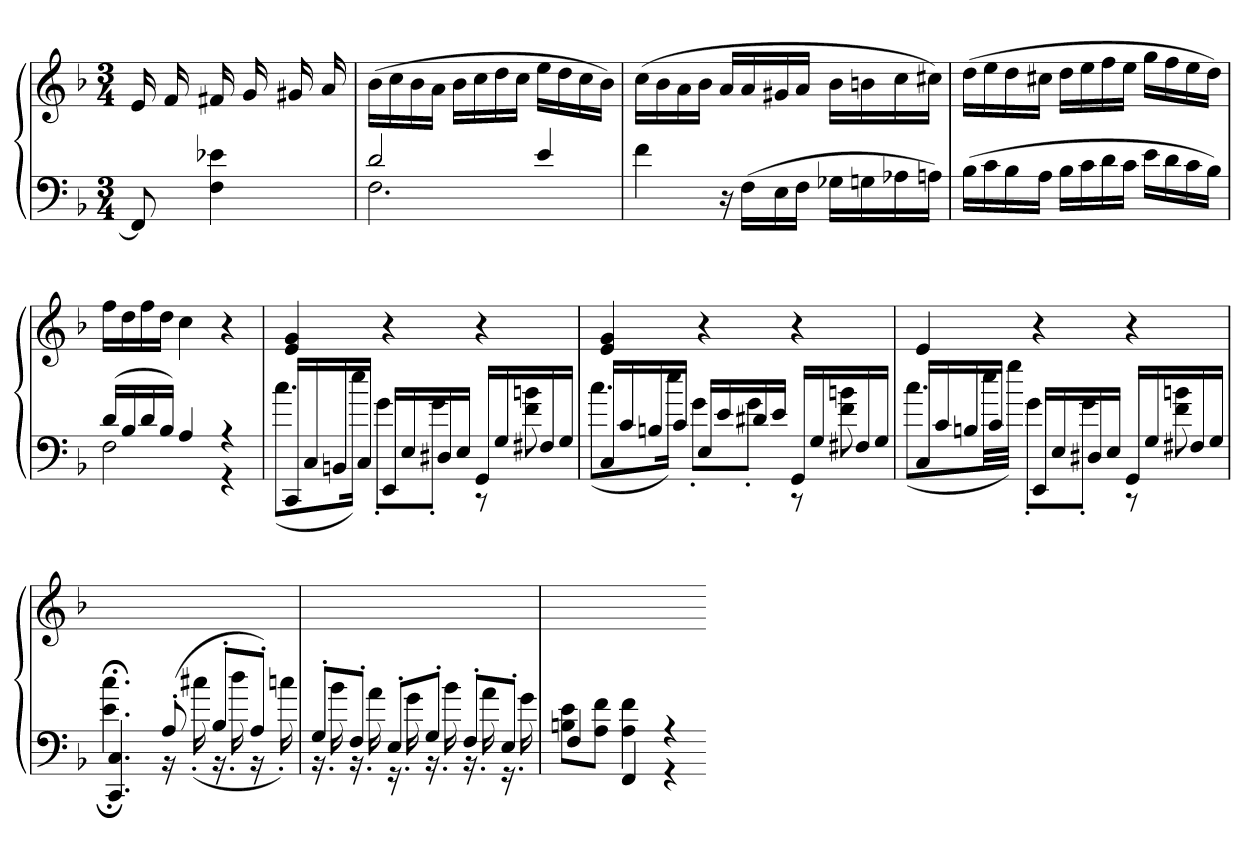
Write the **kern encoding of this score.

**kern	**kern
*part1	*part1
*staff2	*staff1
*clefF4	*clefG2
*k[b-]	*k[b-]
*M3/4	*M3/4
=	=
8FF]	16e
.	16f
4F 4e-X	16f#X
.	16g
.	16g#X
.	16a
=	=
*^	*
2d	2.F	(16b-LL
.	.	16cc
.	.	16b-
.	.	16aJJ
.	.	16b-LL
.	.	16cc
.	.	16dd
.	.	16ccJJ
4e	.	16eeLL
.	.	16dd
.	.	16cc
.	.	16b-JJ)
*v	*v	*
=	=
4f	(16ccLL
.	16b-
.	16a
.	16b-JJ
16r	16aLL
(16FLL	16a
16E	16g#X
16FJJ	16aJJ
16G-XLL	16b-LL
16Gn	16bn
16A-X	16cc
16AnJJ)	16cc#XJJ)
=	=
(16B-LL	(16ddLL
16c	16ee
16B-	16dd
16AJJ	16cc#XJJ
16B-LL	16ddLL
16c	16ee
16d	16ff
16cJJ	16eeJJ
16eLL	16ggLL
16d	16ff
16c	16ee
16B-JJ)	16ddJJ)
=	=
*^	*
(16dLL	2F	16ffLL
16B-	.	16dd
16d	.	16ff
16B-JJ)	.	16ddJJ
4A	.	4cc
4r	4r	4r
=	=	=
16CCLL	(8.ccL	4e 4g
16C	.	.
16BBn	.	.
16CJJ	16eeJk)	.
16EELL	8g'L	4r
16E	.	.
16D#X	8g'J	.
16EJJ	.	.
16GGLL	8r	4r
16G	.	.
16F#X	8f 8bn	.
16GJJ	.	.
=	=	=
16CLL	(8.ccL	4e 4g
16c	.	.
16Bn	.	.
16cJJ	16eeJk)	.
16ELL	8g'L	4r
16e	.	.
16d#X	8g'J	.
16eJJ	.	.
16GGLL	8r	4r
16G	.	.
16F#X	8f 8bn	.
16GJJ	.	.
=	=	=
16CLL	(8.ccL	4e
16c	.	.
16Bn	.	.
16cJJ	32eeLL	.
.	32ggJJJ)	.
16EELL	8g'L	4r
16E	.	.
16D#X	8g'J	.
16EJJ	.	.
16GGLL	8r	4r
16G	.	.
16F#X	8f 8bn	.
16GJJ	.	.
=	=	=
4.CC;< 4.C;<	4.e;< 4.cc;<	2.ryy
(8A'	16r	.
.	(16cc#X'	.
8B-'L	16r	.
.	16dd'	.
8A'J)	16r	.
.	16ccn')	.
=	=	=
8G'L	16r	2.ryy
.	16b-'	.
8F'J	16r	.
.	16a'	.
8E'L	16r	.
.	16g'	.
8G'J	16r	.
.	16b-'	.
8F'L	16r	.
.	16a'	.
8E'J	16r	.
.	16g'	.
=	=	=
4F	8Bn 8eL	2.ryy
.	8A 8fJ	.
4FF	4A 4f	.
4r	4r	.
*v	*v	*
=-	=-
*-	*-
